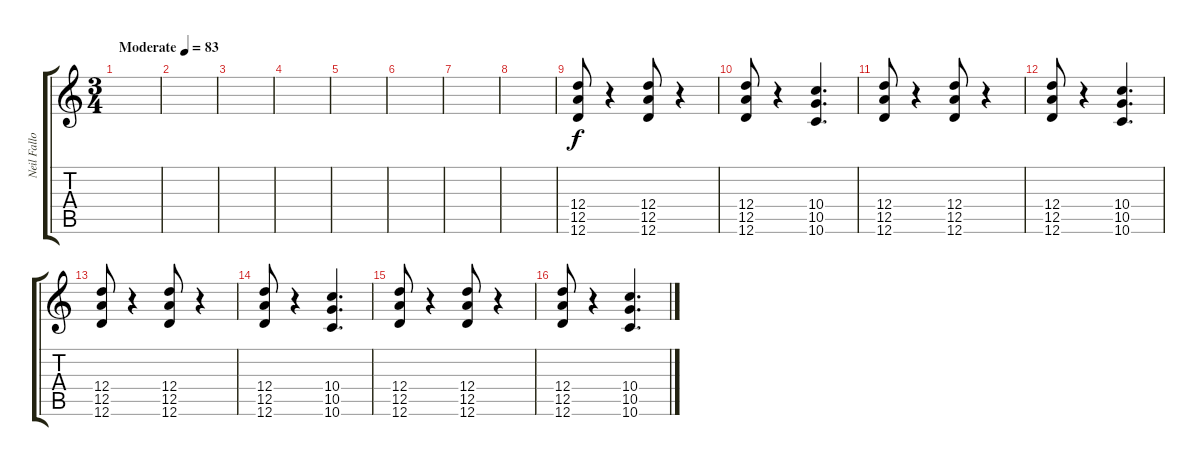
\track ("Neil Fallon" "Neil Fallo") {instrument overdrivenguitar}
\staff {score tabs}
\tuning (E4 B3 G3 D3 A2 D2) {hide}
\ts (3 4)
\tempo (83 "Moderate")
\clef g2
\ks c
|
|
|
|
|
|
|
|
(12.4 12.5 12.6).8 r.4 (12.4 12.5 12.6).8 r.4 |
(12.4 12.5 12.6).8 r.4 (10.4 10.5 10.6).4{d} |
(12.4 12.5 12.6).8 r.4 (12.4 12.5 12.6).8 r.4 |
(12.4 12.5 12.6).8 r.4 (10.4 10.5 10.6).4{d} |
(12.4 12.5 12.6).8 r.4 (12.4 12.5 12.6).8 r.4 |
(12.4 12.5 12.6).8 r.4 (10.4 10.5 10.6).4{d} |
(12.4 12.5 12.6).8 r.4 (12.4 12.5 12.6).8 r.4 |
(12.4 12.5 12.6).8 r.4 (10.4 10.5 10.6).4{d}
